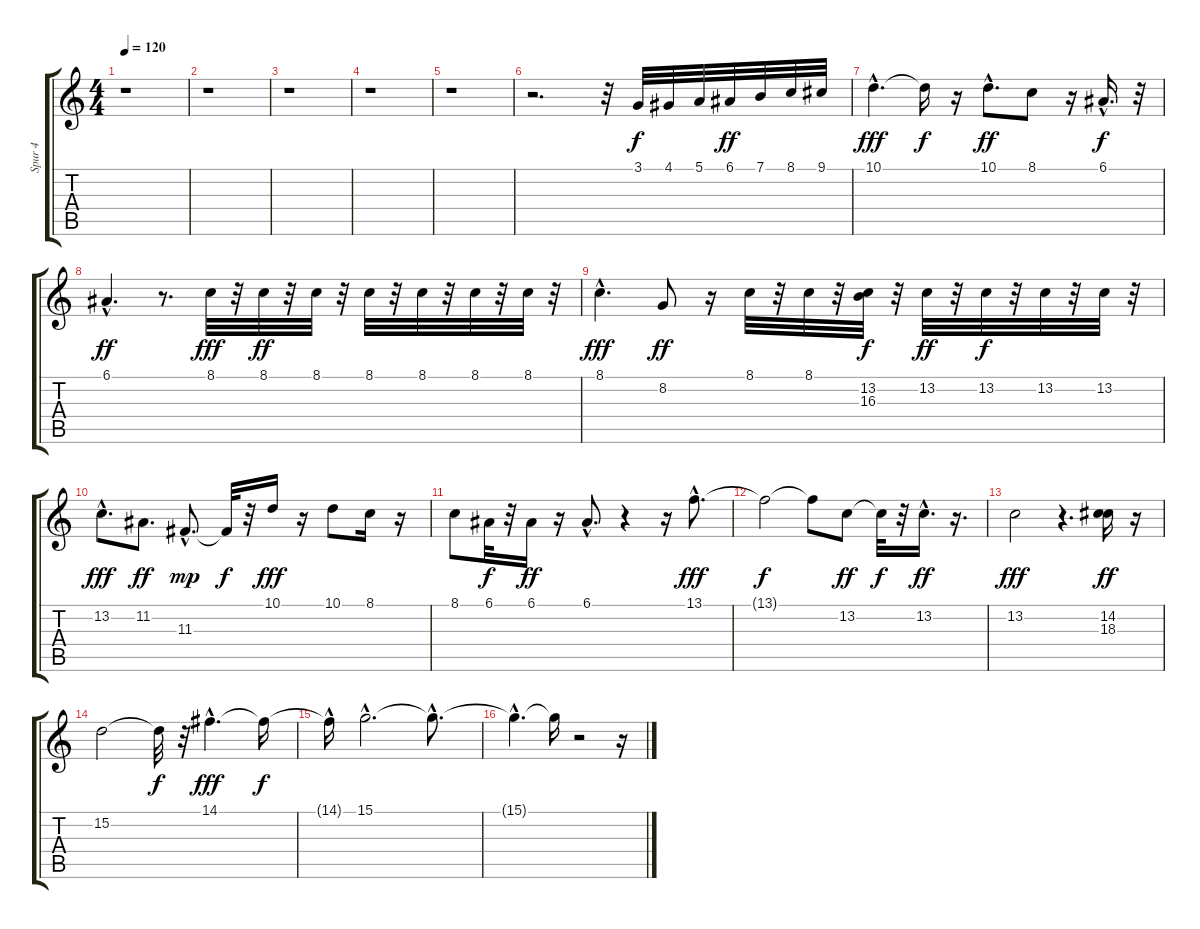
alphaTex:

\track ("Spur 4" "Spur 4") {instrument tenorsax}
\staff {score tabs}
\tuning (E4 B3 G3 D3 A2 E2) {hide}
\ts (4 4)
\tempo 120
\clef g2
\ks c
r.1{dy f} |
r.1 |
r.1 |
r.1 |
r.1 |
r.2{d} r.32 3.1.32 4.1.32 5.1.32 6.1.32{dy ff} 7.1.32 8.1.32 9.1.32 |
10.1{hac}.4{d dy fff} 10.1{t}.16{dy f} r.16 10.1{hac}.8{d dy ff} 8.1.8 r.16 6.1{hac}.16{d dy f} r.32 |
6.1{hac}.4{d dy ff} r.8{d} 8.1.32{dy fff} r.32 8.1.32{dy ff} r.32 8.1.32 r.32 8.1.32 r.32 8.1.32 r.32 8.1.32 r.32 8.1.32 r.32 |
8.1{hac}.4{d dy fff} 8.2.8{dy ff} r.16 8.1.32 r.32 8.1.32 r.32 (13.2 16.3).32{dy f} r.32 13.2.32{dy ff} r.32 13.2.32{dy f} r.32 13.2.32 r.32 13.2.32 r.32 |
13.2{hac}.8{d dy fff} 11.2.8{d dy ff} 11.3{hac}.8{d dy mp} 11.3{t}.32{dy f} r.32 10.1.16{dy fff} r.16 10.1.8 8.1.16 r.16 |
8.1.8 6.1.32{dy f} r.32 6.1.16{dy ff} r.16 6.1{hac}.8{d} r.4 r.16 13.1{hac}.8{d dy fff} |
13.1{t}.2{dy f} 13.1{t}.8 13.2.8{dy ff} 13.2{t}.32{dy f} r.32 13.2{hac}.16{d dy ff} r.16{d} |
13.2.2{dy fff} r.4{d} (14.2 18.3).16{dy ff} r.16 |
15.2.2 15.2{t}.32{dy f} r.32 14.1{hac}.4{d dy fff} 14.1{t}.16{dy f} |
14.1{hac t}.16 15.1{hac}.2{d} 15.1{hac t}.8{d} |
15.1{hac t}.4{d} 15.1{t}.16 r.2 r.16
